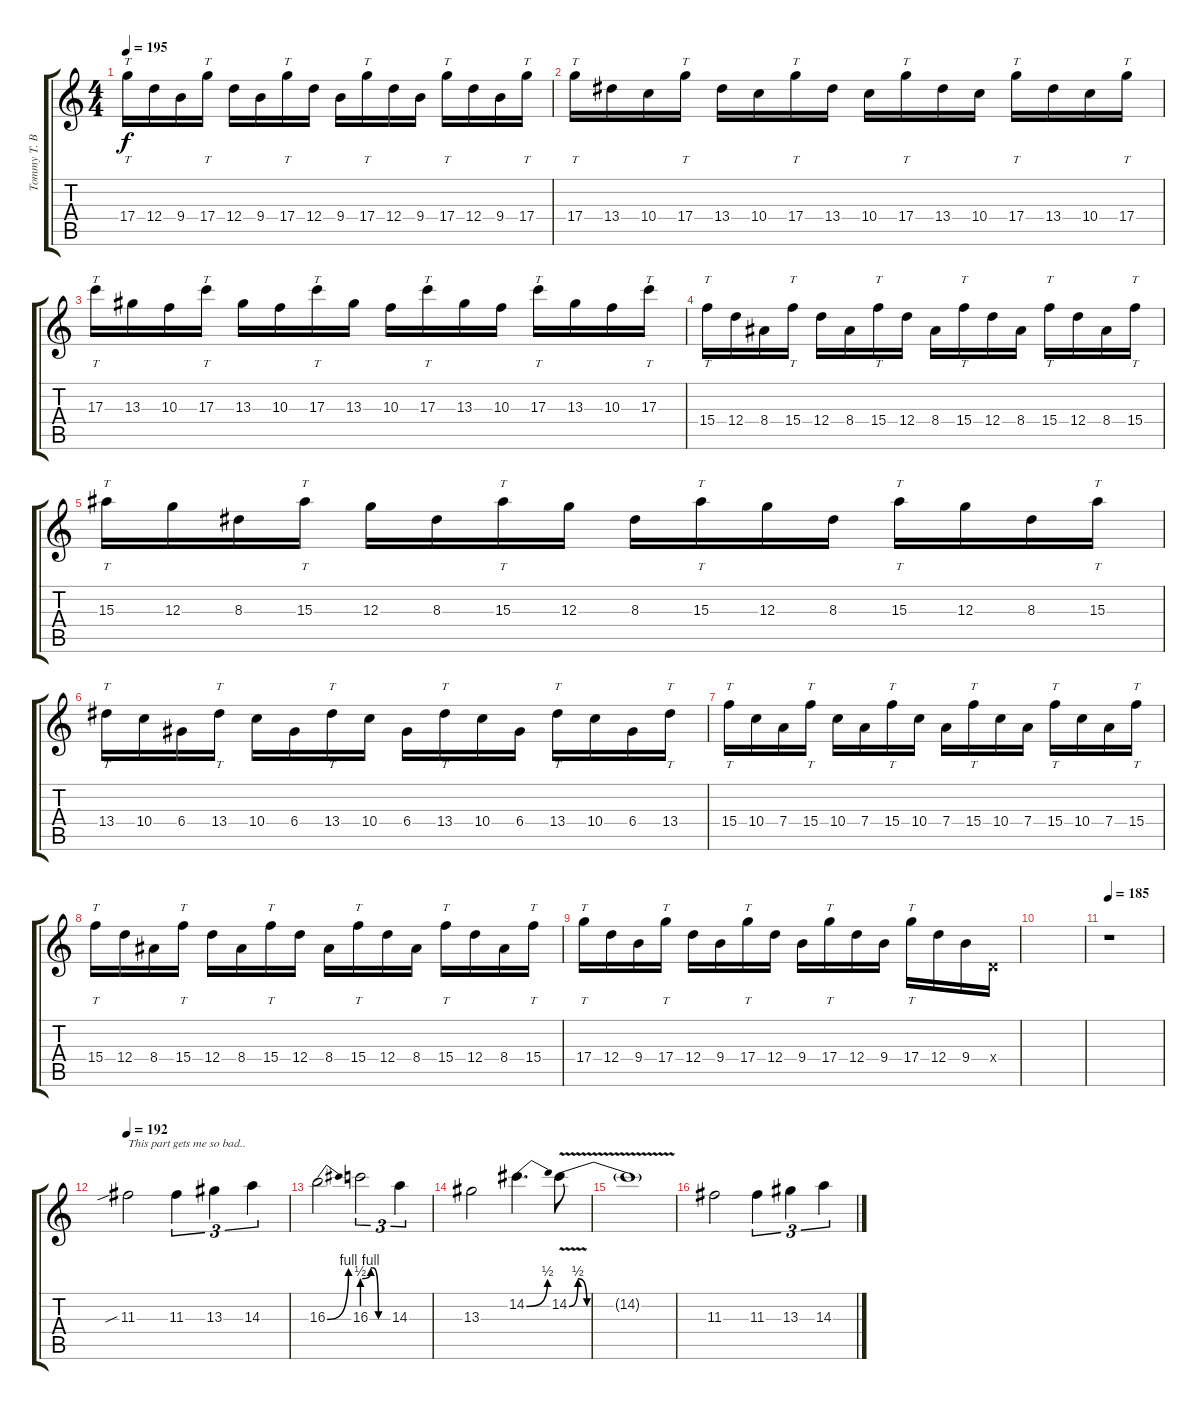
\track ("Tommy T. Baron (LEAD)" "Tommy T. B") {instrument overdrivenguitar}
\staff {score tabs}
\tuning (E4 B3 G3 D3 A2 E2) {hide}
\ts (4 4)
\tempo 195
\clef g2
\ks c
17.4.16{tt dy f} 12.4.16 9.4.16 17.4.16{tt} 12.4.16 9.4.16 17.4.16{tt} 12.4.16 9.4.16 17.4.16{tt} 12.4.16 9.4.16 17.4.16{tt} 12.4.16 9.4.16 17.4.16{tt} |
17.4.16{tt} 13.4.16 10.4.16 17.4.16{tt} 13.4.16 10.4.16 17.4.16{tt} 13.4.16 10.4.16 17.4.16{tt} 13.4.16 10.4.16 17.4.16{tt} 13.4.16 10.4.16 17.4.16{tt} |
17.3.16{tt} 13.3.16 10.3.16 17.3.16{tt} 13.3.16 10.3.16 17.3.16{tt} 13.3.16 10.3.16 17.3.16{tt} 13.3.16 10.3.16 17.3.16{tt} 13.3.16 10.3.16 17.3.16{tt} |
15.4.16{tt} 12.4.16 8.4.16 15.4.16{tt} 12.4.16 8.4.16 15.4.16{tt} 12.4.16 8.4.16 15.4.16{tt} 12.4.16 8.4.16 15.4.16{tt} 12.4.16 8.4.16 15.4.16{tt} |
15.3.16{tt} 12.3.16 8.3.16 15.3.16{tt} 12.3.16 8.3.16 15.3.16{tt} 12.3.16 8.3.16 15.3.16{tt} 12.3.16 8.3.16 15.3.16{tt} 12.3.16 8.3.16 15.3.16{tt} |
13.4.16{tt} 10.4.16 6.4.16 13.4.16{tt} 10.4.16 6.4.16 13.4.16{tt} 10.4.16 6.4.16 13.4.16{tt} 10.4.16 6.4.16 13.4.16{tt} 10.4.16 6.4.16 13.4.16{tt} |
15.4.16{tt} 10.4.16 7.4.16 15.4.16{tt} 10.4.16 7.4.16 15.4.16{tt} 10.4.16 7.4.16 15.4.16{tt} 10.4.16 7.4.16 15.4.16{tt} 10.4.16 7.4.16 15.4.16{tt} |
15.4.16{tt} 12.4.16 8.4.16 15.4.16{tt} 12.4.16 8.4.16 15.4.16{tt} 12.4.16 8.4.16 15.4.16{tt} 12.4.16 8.4.16 15.4.16{tt} 12.4.16 8.4.16 15.4.16{tt} |
17.4.16{tt} 12.4.16 9.4.16 17.4.16{tt} 12.4.16 9.4.16 17.4.16{tt} 12.4.16 9.4.16 17.4.16{tt} 12.4.16 9.4.16 17.4.16{tt} 12.4.16 9.4.16 0.4{x}.16 |
|
\tempo 180
\tempo 185
r.1 |
\tempo 192
11.3{sib}.2{txt "This part gets me so bad.."} 11.3.4{tu (3 2)} 13.3.4{tu (3 2)} 14.3.4{tu (3 2)} |
16.3{be (bend 0 0 60 4)}.2 16.3{be (custom 0 2 20 4 25 4 38 0 60 0)}.2{tu (3 2)} 14.3.4{tu (3 2)} |
13.3.2 14.2{be (bend 0 0 60 2)}.4{d} 14.2{be (custom 0 0 5 2 10 0 60 0) v}.8 |
14.2{t}.1 |
11.3.2 11.3.4{tu (3 2)} 13.3.4{tu (3 2)} 14.3.4{tu (3 2)}
